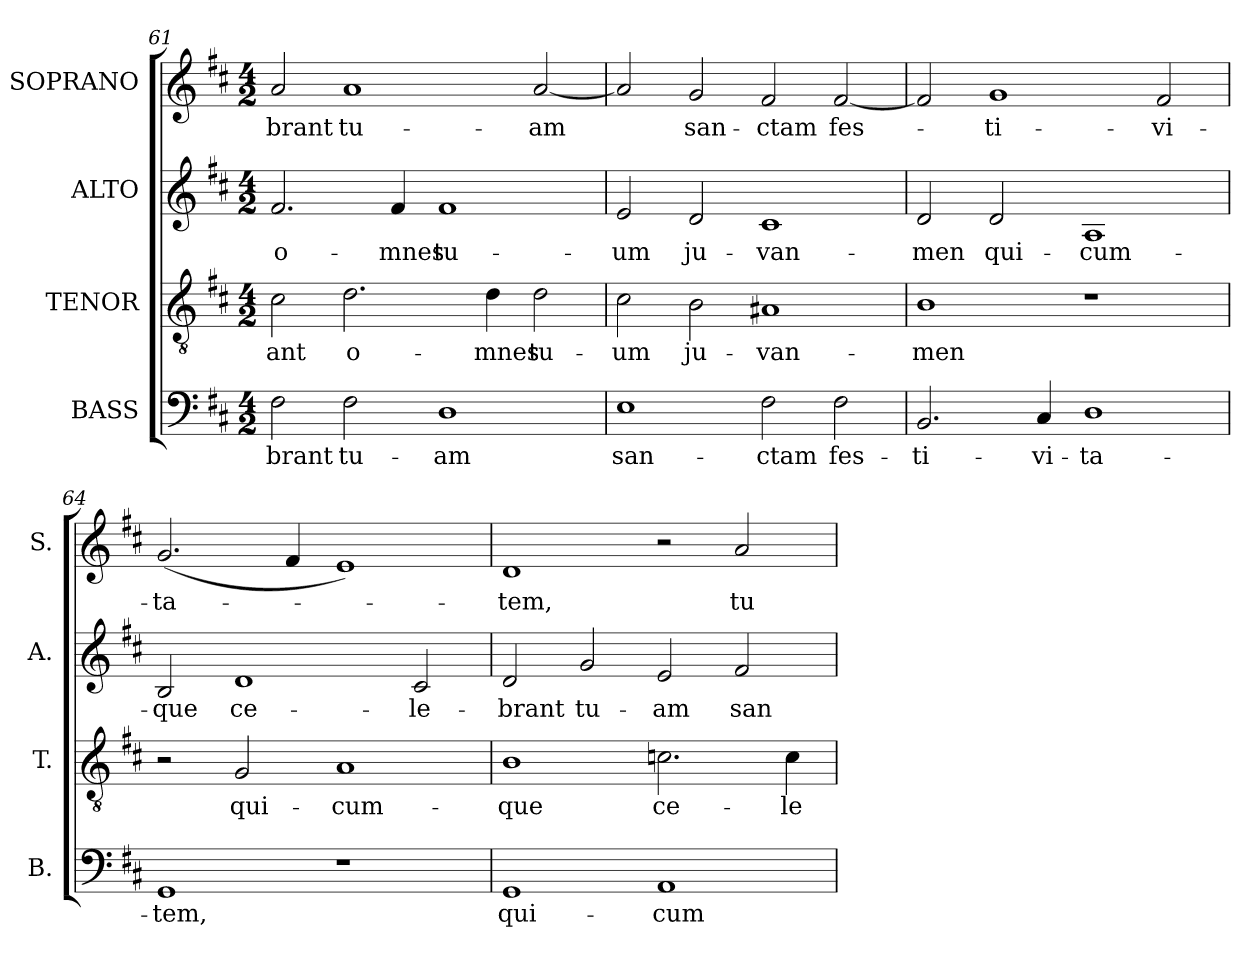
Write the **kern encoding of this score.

**kern	**text	**kern	**text	**kern	**text	**kern	**text
*part4	*part4	*part3	*part3	*part2	*part2	*part1	*part1
*staff4	*staff4	*staff3	*staff3	*staff2	*staff2	*staff1	*staff1
*I"BASS	*	*I"TENOR	*	*I"ALTO	*	*I"SOPRANO	*
*I'B.	*	*I'T.	*	*I'A.	*	*I'S.	*
*clefF4	*	*clefGv2	*	*clefG2	*	*clefG2	*
*	*	*ITrd7c12	*	*	*	*	*
*k[f#c#]	*	*k[f#c#]	*	*k[f#c#]	*	*k[f#c#]	*
*D:	*	*D:	*	*D:	*	*D:	*
*M4/2	*	*M4/2	*	*M4/2	*	*M4/2	*
=61	=61	=61	=61	=61	=61	=61	=61
!	!LO:LY:b:color=#000000	!	!	!	!	!	!
!	!	!	!LO:LY:b:color=#000000	!	!	!	!
!	!	!	!	!	!LO:LY:b:color=#000000	!	!
!	!	!	!	!	!	!	!LO:LY:b:color=#000000
2F#i\	-brant	2C#i\	-ant	2.f#i/	o-	2ai/	-brant
!	!LO:LY:b:color=#000000	!	!	!	!	!	!
!	!	!	!LO:LY:b:color=#000000	!	!	!	!
!	!	!	!	!	!	!	!LO:LY:b:color=#000000
2F#i\	tu-	2.Di\	o-	.	.	1ai	tu-
!	!	!	!	!	!LO:LY:b:color=#000000	!	!
.	.	.	.	4f#i/	-mnes	.	.
!	!LO:LY:b:color=#000000	!	!	!	!	!	!
!	!	!	!	!	!LO:LY:b:color=#000000	!	!
1Di	-am	.	.	1f#i	tu-	.	.
!	!	!	!LO:LY:b:color=#000000	!	!	!	!
.	.	4Di\	-mnes	.	.	.	.
!	!	!	!LO:LY:b:color=#000000	!	!	!	!
!	!	!	!	!	!	!	!LO:LY:b:color=#000000
.	.	2Di\	tu-	.	.	[2ai/	-am
=62	=62	=62	=62	=62	=62	=62	=62
!	!LO:LY:b:color=#000000	!	!	!	!	!	!
!	!	!	!LO:LY:b:color=#000000	!	!	!	!
!	!	!	!	!	!LO:LY:b:color=#000000	!	!
1Ei	san-	2C#i\	-um	2ei/	-um	2ai/]	.
!	!	!	!LO:LY:b:color=#000000	!	!	!	!
!	!	!	!	!	!LO:LY:b:color=#000000	!	!
!	!	!	!	!	!	!	!LO:LY:b:color=#000000
.	.	2BBi\	ju-	2di/	ju-	2gi/	san-
!	!LO:LY:b:color=#000000	!	!	!	!	!	!
!	!	!	!LO:LY:b:color=#000000	!	!	!	!
!	!	!	!	!	!LO:LY:b:color=#000000	!	!
!	!	!	!	!	!	!	!LO:LY:b:color=#000000
2F#i\	-ctam	1AA#Xi	-van-	1c#i	-van-	2f#i/	-ctam
!	!LO:LY:b:color=#000000	!	!	!	!	!	!
!	!	!	!	!	!	!	!LO:LY:b:color=#000000
2F#i\	fes-	.	.	.	.	[2f#i/	fes-
=63	=63	=63	=63	=63	=63	=63	=63
!	!LO:LY:b:color=#000000	!	!	!	!	!	!
!	!	!	!LO:LY:b:color=#000000	!	!	!	!
!	!	!	!	!	!LO:LY:b:color=#000000	!	!
2.BBi/	-ti-	1BBi	-men	2di/	-men	2f#i/]	.
!	!	!	!	!	!LO:LY:b:color=#000000	!	!
!	!	!	!	!	!	!	!LO:LY:b:color=#000000
.	.	.	.	2di/	qui-	1gi	-ti-
!	!LO:LY:b:color=#000000	!	!	!	!	!	!
4C#i/	-vi-	.	.	.	.	.	.
!	!LO:LY:b:color=#000000	!	!	!	!	!	!
!	!	!	!	!	!LO:LY:b:color=#000000	!	!
1Di	-ta-	1r	.	1Ai	-cum-	.	.
!	!	!	!	!	!	!	!LO:LY:b:color=#000000
.	.	.	.	.	.	2f#i/	-vi-
=64	=64	=64	=64	=64	=64	=64	=64
!	!LO:LY:b:color=#000000	!	!	!	!	!	!
!	!	!	!	!	!LO:LY:b:color=#000000	!	!
!	!	!	!	!	!	!	!LO:LY:b:color=#000000
1GGi	-tem,	2r	.	2Bi/	-que	(2.gi/	-ta-
!	!	!	!LO:LY:b:color=#000000	!	!	!	!
!	!	!	!	!	!LO:LY:b:color=#000000	!	!
.	.	2GGi/	qui-	1di	ce-	.	.
.	.	.	.	.	.	4f#i/	.
!	!	!	!LO:LY:b:color=#000000	!	!	!	!
1r	.	1AAi	-cum-	.	.	1ei)	.
!	!	!	!	!	!LO:LY:b:color=#000000	!	!
.	.	.	.	2c#i/	-le-	.	.
=65	=65	=65	=65	=65	=65	=65	=65
!	!LO:LY:b:color=#000000	!	!	!	!	!	!
!	!	!	!LO:LY:b:color=#000000	!	!	!	!
!	!	!	!	!	!LO:LY:b:color=#000000	!	!
!	!	!	!	!	!	!	!LO:LY:b:color=#000000
1GGi	qui-	1BBi	-que	2di/	-brant	1di	-tem,
!	!	!	!	!	!LO:LY:b:color=#000000	!	!
.	.	.	.	2gi/	tu-	.	.
!	!LO:LY:b:color=#000000	!	!	!	!	!	!
!	!	!	!LO:LY:b:color=#000000	!	!	!	!
!	!	!	!	!	!LO:LY:b:color=#000000	!	!
1AAi	-cum-	2.Cni\	ce-	2ei/	-am	2r	.
!	!	!	!	!	!LO:LY:b:color=#000000	!	!
!	!	!	!	!	!	!	!LO:LY:b:color=#000000
.	.	.	.	2f#i/	san-	2ai/	tu-
!	!	!	!LO:LY:b:color=#000000	!	!	!	!
.	.	4Ci\	-le-	.	.	.	.
=	=	=	=	=	=	=	=
*-	*-	*-	*-	*-	*-	*-	*-
